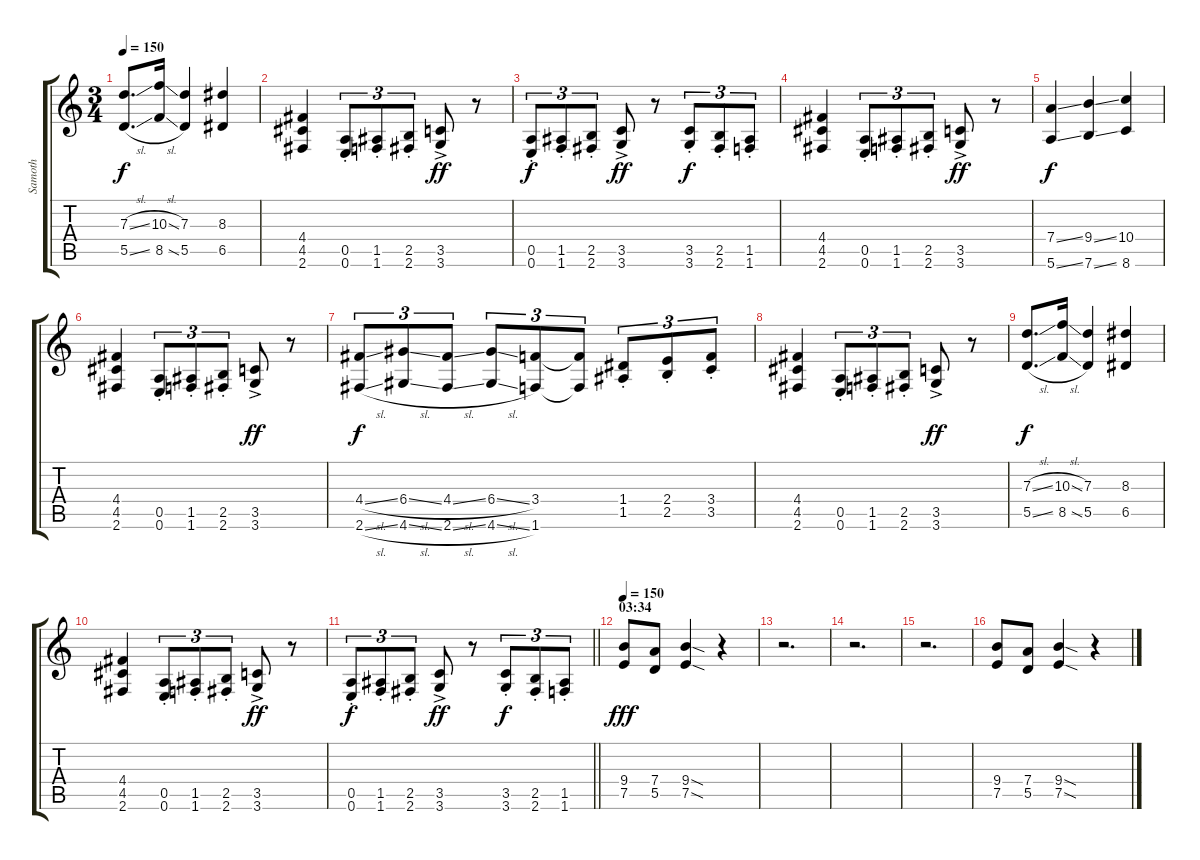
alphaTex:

\track ("Samoth" "Samoth") {instrument overdrivenguitar}
\staff {score tabs}
\tuning (E4 B3 G3 D3 A2 E2) {hide}
\ts (3 4)
\tempo 150
\clef g2
\ks c
(7.3{sl} 5.5{sl}).8{d dy f} (10.3{sl} 8.5{sl}).16 (7.3 5.5).4 (8.3 6.5).4 |
(4.4 4.5 2.6).4 (0.5{st} 0.6{st}).8{tu (3 2)} (1.5{st} 1.6{st}).8{tu (3 2)} (2.5{st} 2.6{st}).8{tu (3 2)} (3.5{ac} 3.6{ac}).8{dy ff} r.8 |
(0.5{st} 0.6{st}).8{tu (3 2) dy f} (1.5{st} 1.6{st}).8{tu (3 2)} (2.5{st} 2.6{st}).8{tu (3 2)} (3.5{ac} 3.6{ac}).8{dy ff} r.8 (3.5{st} 3.6{st}).8{tu (3 2) dy f} (2.5{st} 2.6{st}).8{tu (3 2)} (1.5{st} 1.6{st}).8{tu (3 2)} |
(4.4 4.5 2.6).4 (0.5{st} 0.6{st}).8{tu (3 2)} (1.5{st} 1.6{st}).8{tu (3 2)} (2.5{st} 2.6{st}).8{tu (3 2)} (3.5{ac} 3.6{ac}).8{dy ff} r.8 |
(7.4{ss} 5.6{ss}).4{dy f} (9.4{ss} 7.6{ss}).4 (10.4 8.6).4 |
(4.4 4.5 2.6).4 (0.5{st} 0.6{st}).8{tu (3 2)} (1.5{st} 1.6{st}).8{tu (3 2)} (2.5{st} 2.6{st}).8{tu (3 2)} (3.5{ac} 3.6{ac}).8{dy ff} r.8 |
(4.4{sl} 2.6{sl}).8{tu (3 2) dy f} (6.4{sl} 4.6{sl}).8{tu (3 2)} (4.4{sl} 2.6{sl}).8{tu (3 2)} (6.4{sl} 4.6{sl}).8{tu (3 2)} (3.4 1.6).8{tu (3 2)} (3.4{t} 1.6{t}).8{tu (3 2)} (1.4{st} 1.5{st}).8{tu (3 2)} (2.4{st} 2.5{st}).8{tu (3 2)} (3.4{st} 3.5{st}).8{tu (3 2)} |
(4.4 4.5 2.6).4 (0.5{st} 0.6{st}).8{tu (3 2)} (1.5{st} 1.6{st}).8{tu (3 2)} (2.5{st} 2.6{st}).8{tu (3 2)} (3.5{ac} 3.6{ac}).8{dy ff} r.8 |
(7.3{sl} 5.5{sl}).8{d dy f} (10.3{sl} 8.5{sl}).16 (7.3 5.5).4 (8.3 6.5).4 |
(4.4 4.5 2.6).4 (0.5{st} 0.6{st}).8{tu (3 2)} (1.5{st} 1.6{st}).8{tu (3 2)} (2.5{st} 2.6{st}).8{tu (3 2)} (3.5{ac} 3.6{ac}).8{dy ff} r.8 |
\barLineRight lightlight
(0.5{st} 0.6{st}).8{tu (3 2) dy f} (1.5{st} 1.6{st}).8{tu (3 2)} (2.5{st} 2.6{st}).8{tu (3 2)} (3.5{ac} 3.6{ac}).8{dy ff} r.8 (3.5{st} 3.6{st}).8{tu (3 2) dy f} (2.5{st} 2.6{st}).8{tu (3 2)} (1.5{st} 1.6{st}).8{tu (3 2)} |
\section ("" "03:34")
\tempo 150
(9.4 7.5).8{dy fff} (7.4 5.5).8 (9.4{sod} 7.5{sod}).4 r.4 |
r.2{d} |
r.2{d} |
r.2{d} |
(9.4 7.5).8 (7.4 5.5).8 (9.4{sod} 7.5{sod}).4 r.4
